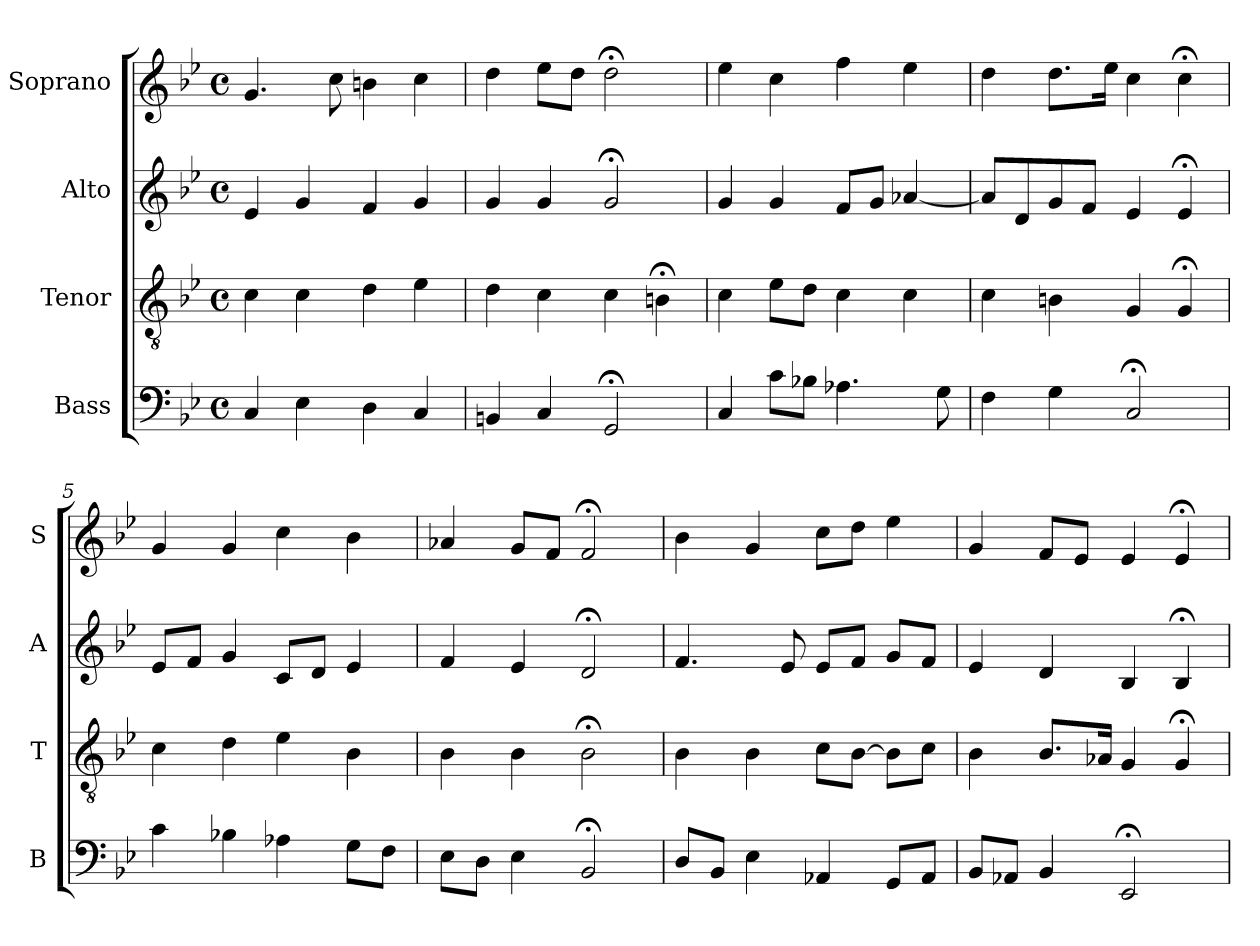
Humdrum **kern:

**kern	**kern	**kern	**kern
*part4	*part3	*part2	*part1
*staff4	*staff3	*staff2	*staff1
*I"Bass	*I"Tenor	*I"Alto	*I"Soprano
*I'B	*I'T	*I'A	*I'S
*clefF4	*clefGv2	*clefG2	*clefG2
*k[b-e-]	*k[b-e-]	*k[b-e-]	*k[b-e-]
*C:dor	*C:dor	*C:dor	*C:dor
*M4/4	*M4/4	*M4/4	*M4/4
*met(c)	*met(c)	*met(c)	*met(c)
*MM100	*MM100	*MM100	*MM100
=1	=1	=1	=1
4C	4c	4e-	4.g
4E-	4c	4g	.
.	.	.	8cc
4D	4d	4f	4bn
4C	4e-	4g	4cc
=2	=2	=2	=2
4BBn	4d	4g	4dd
4C	4c	4g	8ee-L
.	.	.	8ddJ
2GG;<	4c	2g;<	2dd;<
.	4Bn;<	.	.
=3	=3	=3	=3
4C	4c	4g	4ee-
8cL	8e-L	4g	4cc
8B-XJ	8dJ	.	.
4.A-X	4c	8fL	4ff
.	.	8gJ	.
.	4c	[4a-X	4ee-
8G	.	.	.
=4	=4	=4	=4
4Fi	4c	8a-L]	4dd
.	.	8di	.
4Gi	4Bn	8gi	8.ddL
.	.	8fJ	.
.	.	.	16ee-Jk
2C;<	4G	4e-	4cc
.	4G;<	4e-;<	4cc;<
=5	=5	=5	=5
4c	4c	8e-L	4g
.	.	8fJ	.
4B-X	4d	4g	4g
4A-X	4e-	8cL	4cc
.	.	8dJ	.
8GL	4B-	4e-	4b-
8FJ	.	.	.
=6	=6	=6	=6
8E-L	4B-	4f	4a-X
8DJ	.	.	.
4E-	4B-	4e-	8gL
.	.	.	8fJ
2BB-;<	2B-;<	2d;<	2f;<
=7	=7	=7	=7
8DL	4B-i	4.f	4b-
8BB-J	.	.	.
4E-	4B-i	.	4gi
.	.	8e-	.
4AA-X	8ciL	8e-L	8cciL
.	[8B-J	8fJ	8ddJ
8GGL	8B-L]	8gL	4ee-
8AA-J	8cJ	8fJ	.
=8	=8	=8	=8
8BB-L	4B-	4e-	4g
8AA-XJ	.	.	.
4BB-	8.B-L	4d	8fL
.	.	.	8e-J
.	16A-XJk	.	.
2EE-;<	4G	4B-	4e-
.	4G;<	4B-;<	4e-;<
=	=	=	=
*-	*-	*-	*-
